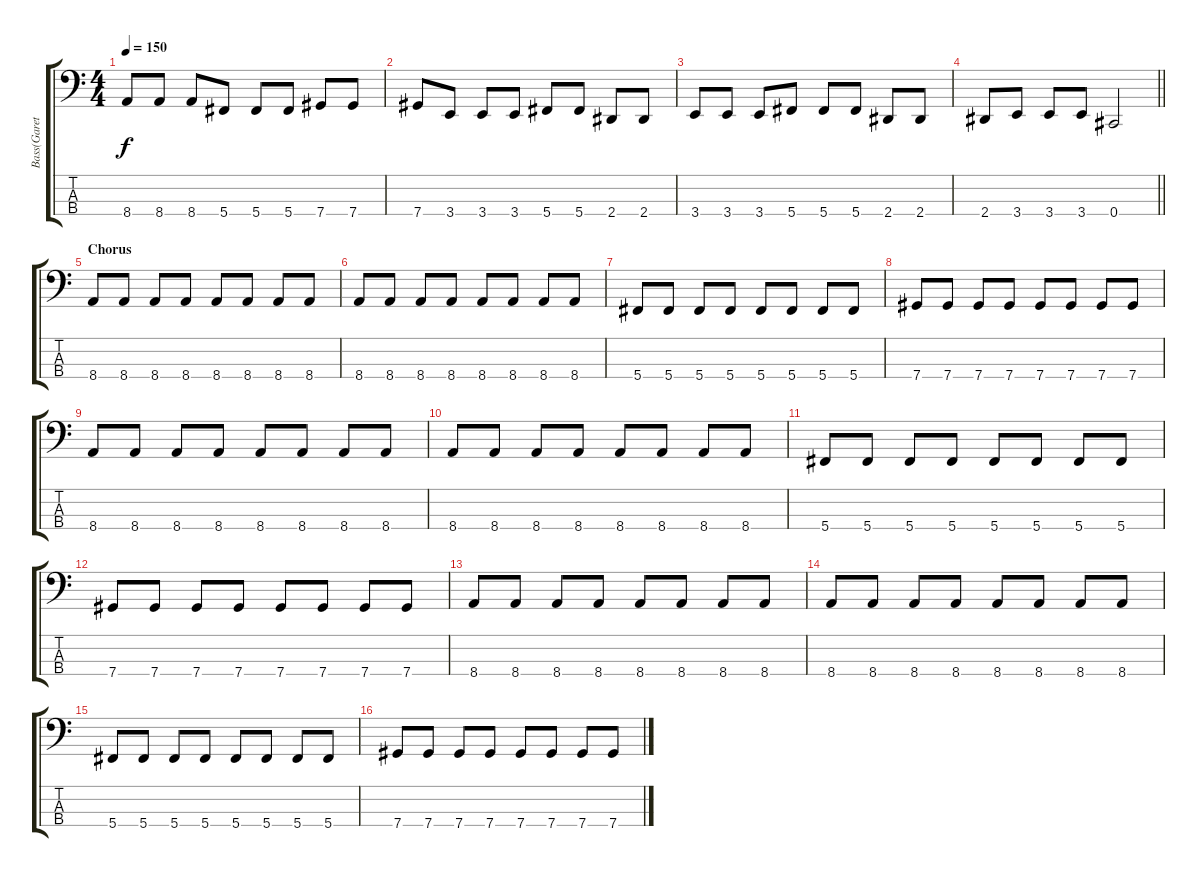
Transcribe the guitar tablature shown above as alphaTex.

\track ("Bass(Gareth)" "Bass(Garet") {instrument electricbasspick}
\staff {score tabs}
\tuning (Gb2 Db2 Ab1 Db1) {hide}
\ts (4 4)
\tempo 150
\clef f4
\ks c
8.4.8{dy f} 8.4.8 8.4.8 5.4.8 5.4.8 5.4.8 7.4.8 7.4.8 |
7.4.8 3.4.8 3.4.8 3.4.8 5.4.8 5.4.8 2.4.8 2.4.8 |
3.4.8 3.4.8 3.4.8 5.4.8 5.4.8 5.4.8 2.4.8 2.4.8 |
\barLineRight lightlight
2.4.8 3.4.8 3.4.8 3.4.8 0.4.2 |
\section ("" "Chorus")
8.4.8 8.4.8 8.4.8 8.4.8 8.4.8 8.4.8 8.4.8 8.4.8 |
8.4.8 8.4.8 8.4.8 8.4.8 8.4.8 8.4.8 8.4.8 8.4.8 |
5.4.8 5.4.8 5.4.8 5.4.8 5.4.8 5.4.8 5.4.8 5.4.8 |
7.4.8 7.4.8 7.4.8 7.4.8 7.4.8 7.4.8 7.4.8 7.4.8 |
8.4.8 8.4.8 8.4.8 8.4.8 8.4.8 8.4.8 8.4.8 8.4.8 |
8.4.8 8.4.8 8.4.8 8.4.8 8.4.8 8.4.8 8.4.8 8.4.8 |
5.4.8 5.4.8 5.4.8 5.4.8 5.4.8 5.4.8 5.4.8 5.4.8 |
7.4.8 7.4.8 7.4.8 7.4.8 7.4.8 7.4.8 7.4.8 7.4.8 |
8.4.8 8.4.8 8.4.8 8.4.8 8.4.8 8.4.8 8.4.8 8.4.8 |
8.4.8 8.4.8 8.4.8 8.4.8 8.4.8 8.4.8 8.4.8 8.4.8 |
5.4.8 5.4.8 5.4.8 5.4.8 5.4.8 5.4.8 5.4.8 5.4.8 |
7.4.8 7.4.8 7.4.8 7.4.8 7.4.8 7.4.8 7.4.8 7.4.8
